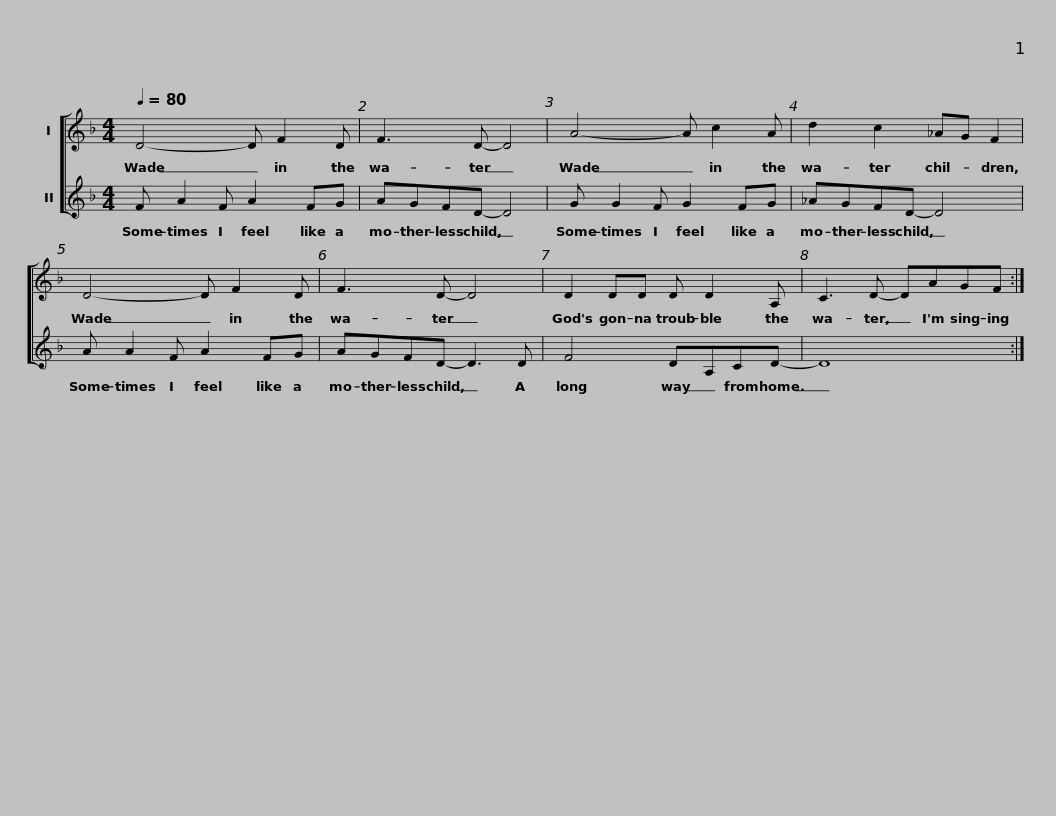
X:1
%%score [ 1 2 ]
L:1/8
Q:1/4=80
M:4/4
I:linebreak $
K:F
V:1 treble
V:2 treble
V:1
 D4- D F2 D | F3 D- D4 | A4- A c2 A |$ d2 c2 _AG F2 | D4- D F2 D | %5
 F3 D- D4 |$ D2 DD D D2 A, | C3 D- DAGF :| %8
V:2
 F A2 F A2 FG | AGFD- D4 | G G2 F G2 FG |$ _AGFD- D4 | A A2 F A2 FG | %5
 AGFD- D3 D |$ F4 DA,CD- | D8 :| %8
